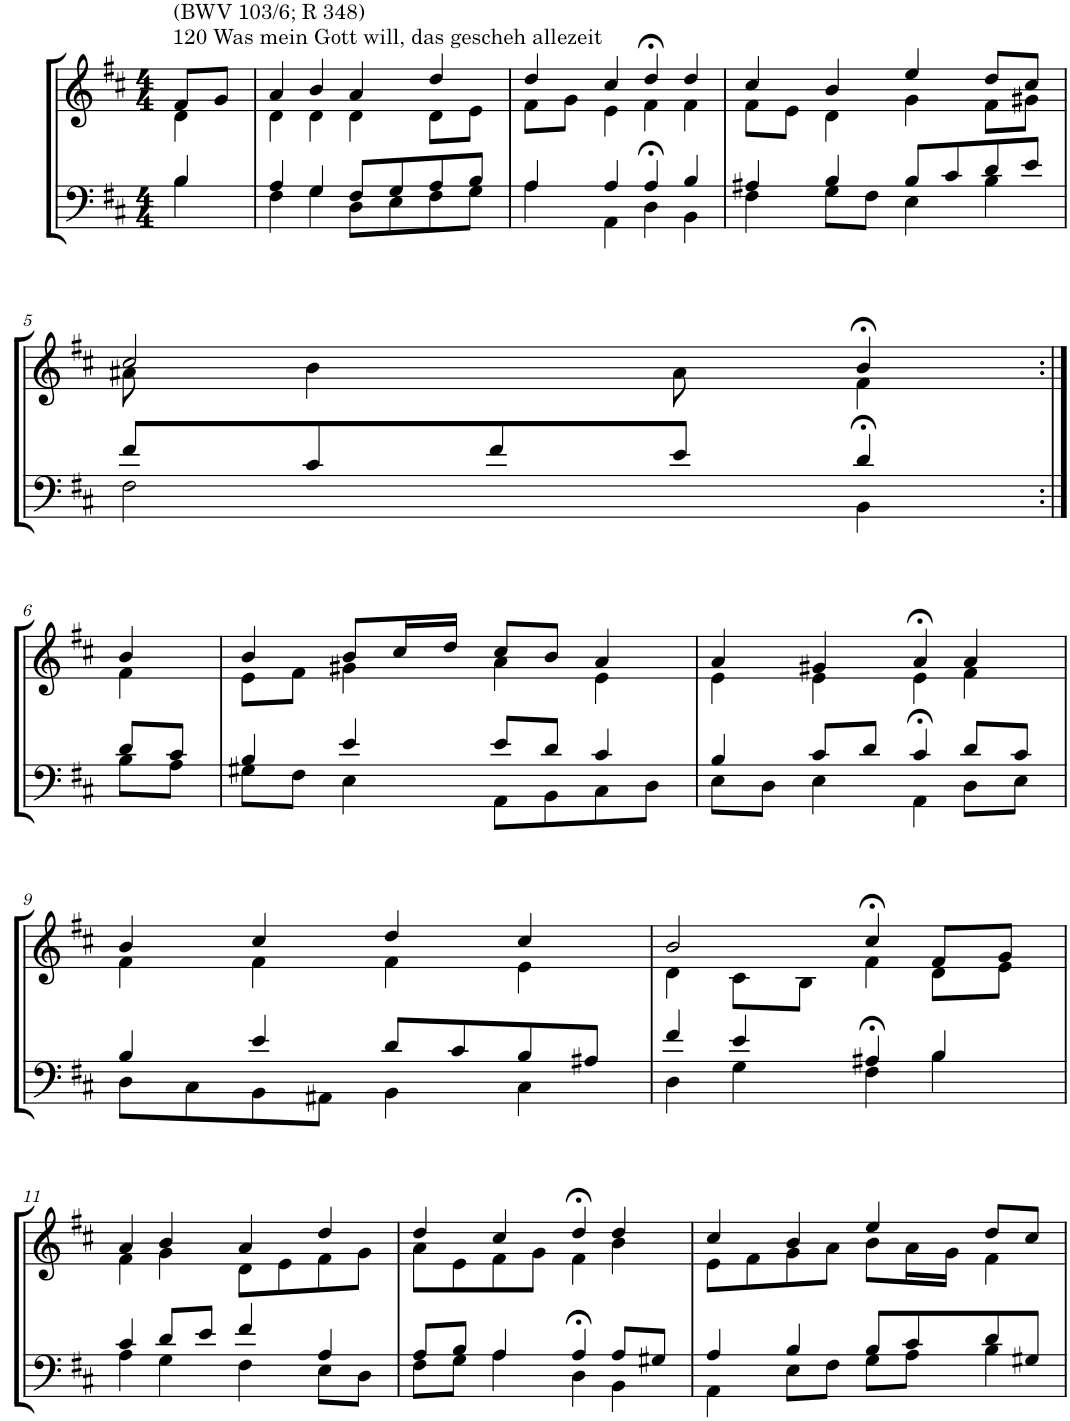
**kern	**kern
*part2	*part1
*staff2	*staff1
*I"Tenor/Baß	*I"Sopran/Alt
*clefF4	*clefG2
*k[f#c#]	*k[f#c#]
*M4/4	*M4/4
=1	=1
*^	*^
!	!	!LO:TX:a:t=120 Was mein Gott will, das gescheh allezeit	!
!	!	!LO:TX:a:t=(BWV 103/6; R 348)	!
4B/	4B\	8f#/L	4d\
.	.	8g/J	.
=2	=2	=2	=2
4A/	4F#\	4a/	4d\
4G/	4G\	4b/	4d\
8F#/L	8D\L	4a/	4d\
8G/	8E\	.	.
8A/	8F#\	4dd/	8d\L
8B/J	8G\J	.	8e\J
=3	=3	=3	=3
4A/	4A\	4dd/	8f#\L
.	.	.	8g\J
4A/	4AA\	4cc#/	4e\
4A/	4D>\	4dd>/	4f#\
4B/	4BB\	4dd/	4f#\
=4	=4	=4	=4
4A#X/	4F#\	4cc#/	8f#\L
.	.	.	8e\J
4B/	8G\L	4b/	4d\
.	8F#\J	.	.
8B/L	4E\	4ee/	4g\
8c#/	.	.	.
8d/	4B\	8dd/L	8f#\L
8e/J	.	8cc#/J	8g#X\J
!!LO:LB:g=z	!!
=5	=5	=5	=5
8f#/L	2F#\	2cc#/	8a#X\
8c#/	.	.	4b\
8f#/	.	.	.
8e/J	.	.	8a#\
4d/	4BB>\	4b>/	4f#\
!!LO:LB:g=z	!!
=6:|!	=6:|!	=6:|!	=6:|!
8d/L	8B\L	4b/	4f#\
8c#/J	8A\J	.	.
=7	=7	=7	=7
4B/	8G#X\L	4b/	8e\L
.	8F#\J	.	8f#\J
4e/	4E\	8b/L	4g#X\
.	.	16cc#/L	.
.	.	16dd/JJ	.
8e/L	8AA\L	8cc#/L	4a\
8d/J	8BB\	8b/J	.
4c#/	8C#\	4a/	4e\
.	8D\J	.	.
=8	=8	=8	=8
4B/	8E\L	4a/	4e\
.	8D\J	.	.
8c#/L	4E\	4g#X/	4e\
8d/J	.	.	.
4c#/	4AA>\	4a>/	4e\
8d/L	8D\L	4a/	4f#\
8c#/J	8E\J	.	.
!!LO:LB:g=z	!!
=9	=9	=9	=9
4B/	8D\L	4b/	4f#\
.	8C#\	.	.
4e/	8BB\	4cc#/	4f#\
.	8AA#X\J	.	.
8d/L	4BB\	4dd/	4f#\
8c#/	.	.	.
8B/	4C#\	4cc#/	4e\
8A#X/J	.	.	.
=10	=10	=10	=10
4f#/	4D\	2b/	4d\
4e/	4G\	.	8c#\L
.	.	.	8B\J
4A#X/	4F#>\	4cc#>/	4f#\
4B/	4B\	8f#/L	8d\L
.	.	8g/J	8e\J
!!LO:LB:g=z	!!
=11	=11	=11	=11
4c#/	4A\	4a/	4f#\
8d/L	4G\	4b/	4g\
8e/J	.	.	.
4f#/	4F#\	4a/	8d\L
.	.	.	8e\
4A/	8E\L	4dd/	8f#\
.	8D\J	.	8g\J
=12	=12	=12	=12
8A/L	8F#\L	4dd/	8a\L
8B/J	8G\J	.	8e\
4A/	4A\	4cc#/	8f#\
.	.	.	8g\J
4A/	4D>\	4dd>/	4f#\
8A/L	4BB\	4dd/	4b\
8G#X/J	.	.	.
=13	=13	=13	=13
4A/	4AA\	4cc#/	8e\L
.	.	.	8f#\
4B/	8E\L	4b/	8g\
.	8F#\J	.	8a\J
8B/L	8G\L	4ee/	8b\L
8c#/	8A\J	.	16a\L
.	.	.	16g\JJ
8d/	4B\	8dd/L	4f#\
8G#X/J	.	8cc#/J	.
*v	*v	*	*
*	*v	*v
=	=
*-	*-
